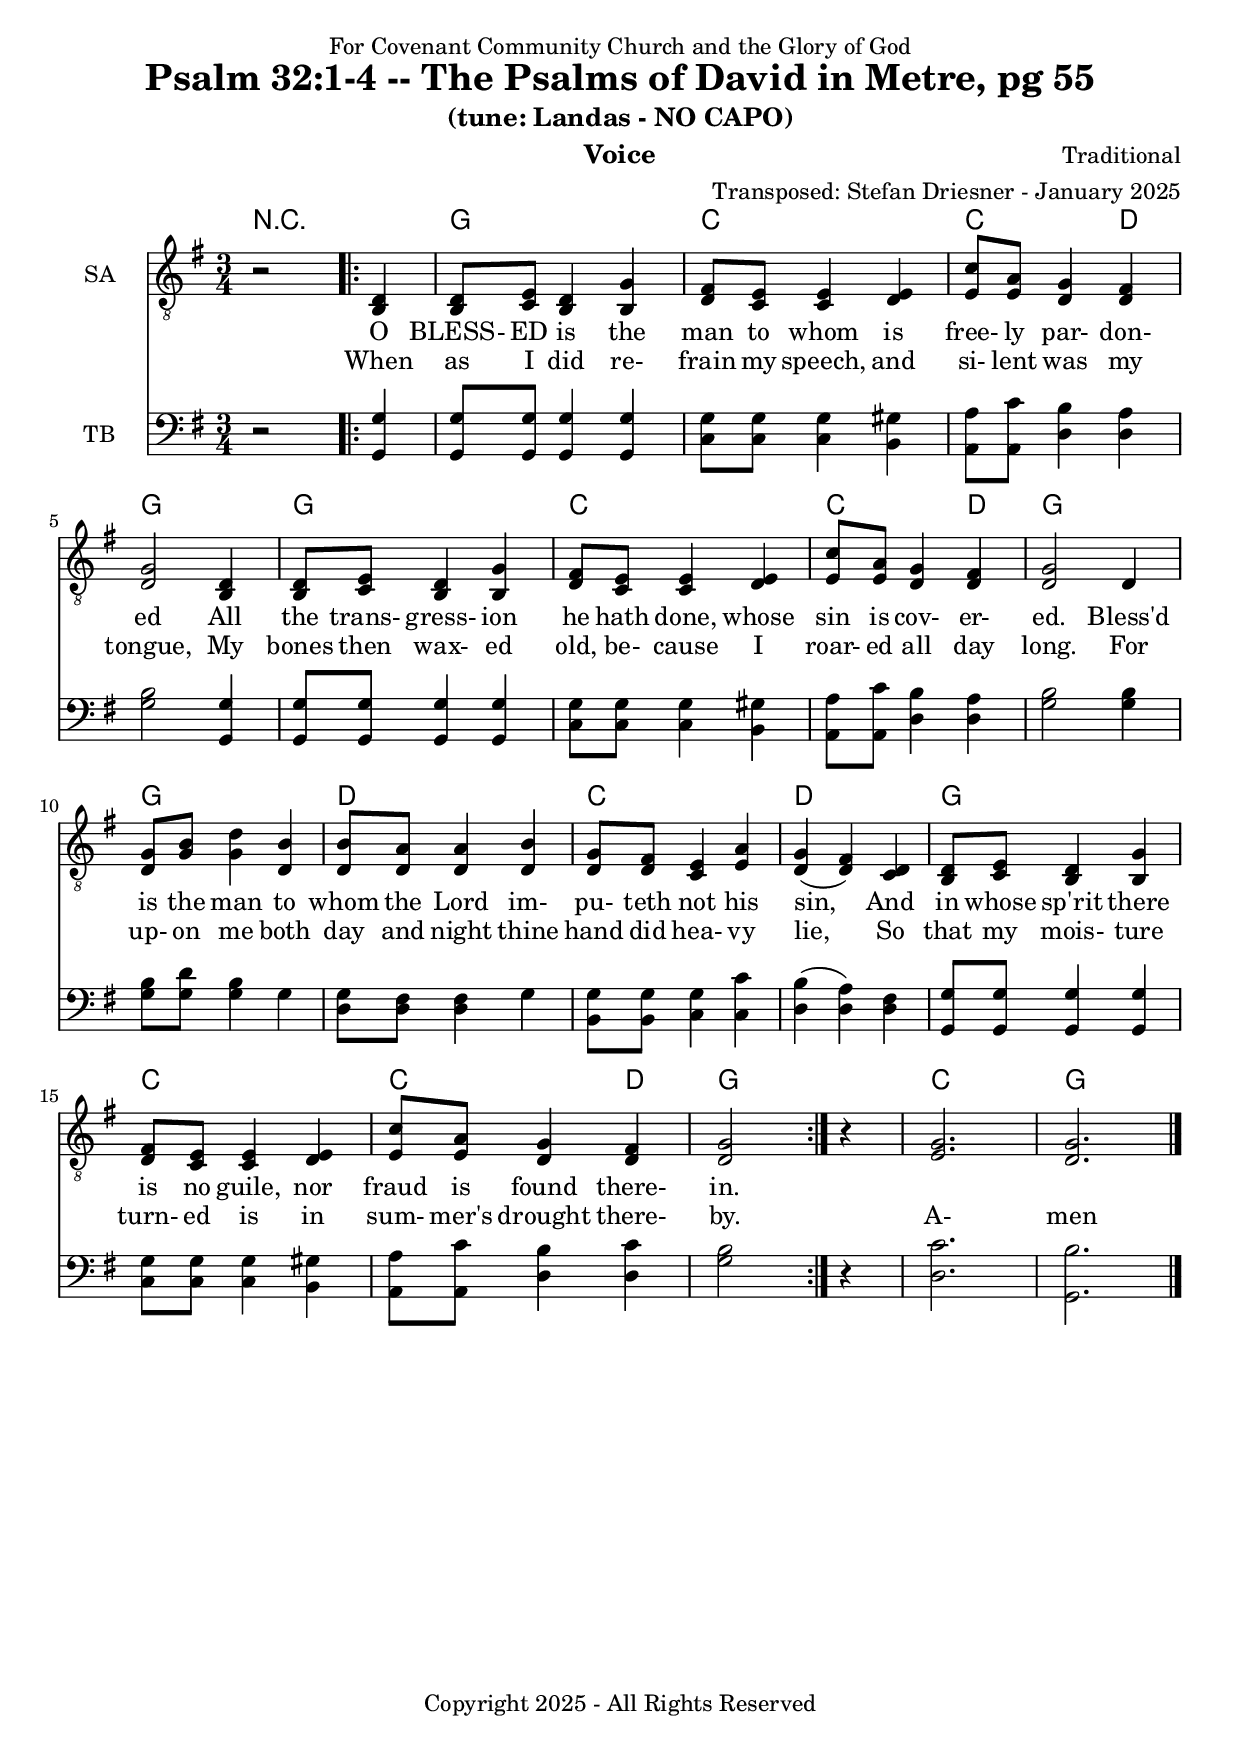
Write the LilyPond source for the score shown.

\version "2.24.1"
\language "english"

% force .mid extension for MIDI file output
#(ly:set-option 'midi-extension "mid")

\header {
  dedication = "For Covenant Community Church and the Glory of God"
  title = "Psalm 32:1-4 -- The Psalms of David in Metre, pg 55"
  subtitle = "(tune: Landas - NO CAPO)"
  instrument = "Voice"
  composer = "Traditional"
  arranger = "Transposed: Stefan Driesner - January 2025"
  meter = ""
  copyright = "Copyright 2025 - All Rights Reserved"
}

global = {
  \key g \major
  \numericTimeSignature
  \time 3/4
}

versesVoiceOne = \lyricmode {
  % Verse 1-2
  O BLESS- ED is the man to whom
  is free- ly par- don- ed
  All the trans- gress- ion he hath done,
  whose sin is cov- er- ed.
  Bless'd is the man to whom the Lord
  im- pu- teth not his sin,
  And in whose sp'rit there is no guile,
  nor fraud is found there- in.
}

versesVoiceTwo = \lyricmode {
  % Verse 4b-5
  When as I did re- frain my speech,
  and si- lent was my tongue,
  My bones then wax- ed old, be- cause
  I roar- ed all day long.
  For up- on me both day and night
  thine hand did hea- vy lie,
  So that my mois- ture turn- ed is
  in sum- mer's drought there- by.
  A- men
}

% G major  ^\markup { \fret-diagram "6-3;5-2;4-o;3-o;2-3;1-3;" }
% C9 major ^\markup { \fret-diagram "6-o;5-3;4-2;3-o;2-3;1-3;" }
% D major  ^\markup { \fret-diagram "6-x;5-o;4-o;3-2;2-3;1-2;" }

MelodyVoice = \relative c {
  \global
  \dynamicUp
  % Music follows here.
  {
    r2
    \repeat volta 2
    {
      <d >4 |
      % Verse 1
      <d  >8  <e  >8  <d  >4  <g  >4  |
      <fs >8  <e  >8  <e  >4  <e  >4  |
      <c' >8  <a  >8  <g  >4  <fs >4  |
      <g  >2                  <d  >4  |
      <d  >8  <e  >8  <d  >4  <g  >4  |
      <fs >8  <e  >8  <e  >4  <e  >4  |
      <c' >8  <a  >8  <g  >4  <fs >4  |
      <g  >2                  <d  >4  |
      <g  >8  <b  >8  <d  >4  <b  >4  |
      <b  >8  <a  >8  <a  >4  <b  >4  |
      <g  >8  <fs >8  <e  >4  <a  >4  |
      <g  >4         (<fs >4) <d  >4  |
      <d  >8  <e  >8  <d  >4  <g  >4  |
      <fs >8  <e  >8  <e  >4  <e  >4  |
      <c' >8  <a  >8  <g  >4  <fs >4  |
      <g  >2
    }
    r4
  }
  <g>2. <g>2.
  \bar "|."
}

SAVoiceVerse = {
}

SAVoice = \relative c {
  \global
  \dynamicUp
  % Music follows here.
  {
    r2
    \repeat volta 2
    {
      <b  d >4 |
      <b  d  >8  <c  e  >8  <b  d  >4  <b  g' >4  |
      <d  fs >8  <c  e  >8  <c  e  >4  <d  e  >4  |
      <e  c' >8  <e  a  >8  <d  g  >4  <d  fs >4  |
      <d  g  >2                        <b  d  >4  |
      <b  d  >8  <c  e  >8  <b  d  >4  <b  g' >4  |
      <d  fs >8  <c  e  >8  <c  e  >4  <d  e  >4  |
      <e  c' >8  <e  a  >8  <d  g  >4  <d  fs >4  |
      <d  g  >2                        <d     >4  |
      <d  g  >8  <g  b  >8  <g  d' >4  <d  b' >4  |
      <d  b' >8  <d  a' >8  <d  a' >4  <d  b' >4  |
      <d  g  >8  <d  fs >8  <c  e  >4  <e  a  >4  |
      <d  g  >4            (<d  fs >4) <c  d  >4  |
      <b  d  >8  <c  e  >8  <b  d  >4  <b  g' >4  |
      <d  fs >8  <c  e  >8  <c  e  >4  <d  e  >4  |
      <e  c' >8  <e  a  >8  <d  g  >4  <d  fs >4  |
      <d  g  >2
    }
    r4
  }
  <e  g  >2. <d  g  >2.
  \bar "|."
}

TBVoice = \relative c {
  \global
  \dynamicUp
  % Music follows here.
  {
    r2
    \repeat volta 2
    {
      <g  g' >4 |
      <g  g' >8  <g  g' >8  <g  g' >4  <g  g' >4  |
      <c  g' >8  <c  g' >8  <c  g' >4  <b  gs'>4  |
      <a  a' >8  <a  c' >8  <d  b' >4  <d  a' >4  |
      <g  b  >2                        <g, g' >4  |
      <g  g' >8  <g  g' >8  <g  g' >4  <g  g' >4  |
      <c  g' >8  <c  g' >8  <c  g' >4  <b  gs'>4  |
      <a  a' >8  <a  c' >8  <d  b' >4  <d  a' >4  |
      <g  b  >2                        <g  b  >4  |
      <g  b  >8  <g  d' >8  <g  b  >4  <g     >4  |
      <d  g  >8  <d  fs >8  <d  fs >4  <g     >4  |
      <b, g' >8  <b  g' >8  <c  g' >4  <c  c' >4  |
      <d  b'  >4           (<d  a' >4) <d  fs >4  |
      <g, g'  >8 <g  g' >8  <g  g' >4  <g  g' >4  |
      <c  g' >8  <c  g' >8  <c  g' >4  <b  gs'>4  |
      <a  a' >8  <a  c' >8  <d  b' >4  <d  c' >4  |
      <g  b  >2
    }
    r4
  }
  <d  c'  >2. <g,  b'  >2.
  \bar "|."
}

Chords = \new ChordNames {
  \chordmode {
    r2.
    <g>2. <c>2. <c>2  <d>4 <g>2.
    <g>2. <c>2. <c>2  <d>4 <g>2.
    <g>2. <d>2. <c>2.      <d>2.
    <g>2. <c>2. <c>2  <d>4 <g>2.
    <c>  <g>
  }
}

MelodyVoicePart = \new Staff \with {
  instrumentName = "Melody"
  midiInstrument = "Voice Oohs"
} { \clef "treble_8" \MelodyVoice }
\addlyrics { \versesVoiceOne }
\addlyrics { \versesVoiceTwo }

SAVoicePart = \new Staff \with {
  instrumentName = "SA"
  midiInstrument = "Voice Oohs"
} { \clef "treble_8" \SAVoice }
\addlyrics { \versesVoiceOne }
\addlyrics { \versesVoiceTwo }

TBVoicePart = \new Staff \with {
  instrumentName = "TB"
  midiInstrument = "Voice Oohs"
} { \clef bass \TBVoice }

\score {
  <<
    \Chords
    % \MelodyVoicePart
    \SAVoicePart
    \TBVoicePart
  >>
  \layout { }
  \midi {
    \context {
      \Score
      tempoWholesPerMinute = #(ly:make-moment 100 2)
    }
  }
}

%\markup {
%  \fill-line {
%    {
%      \column {
%        \left-align {
%	  "    Amen"
%        }
%      }
%    }
%  }
%}
